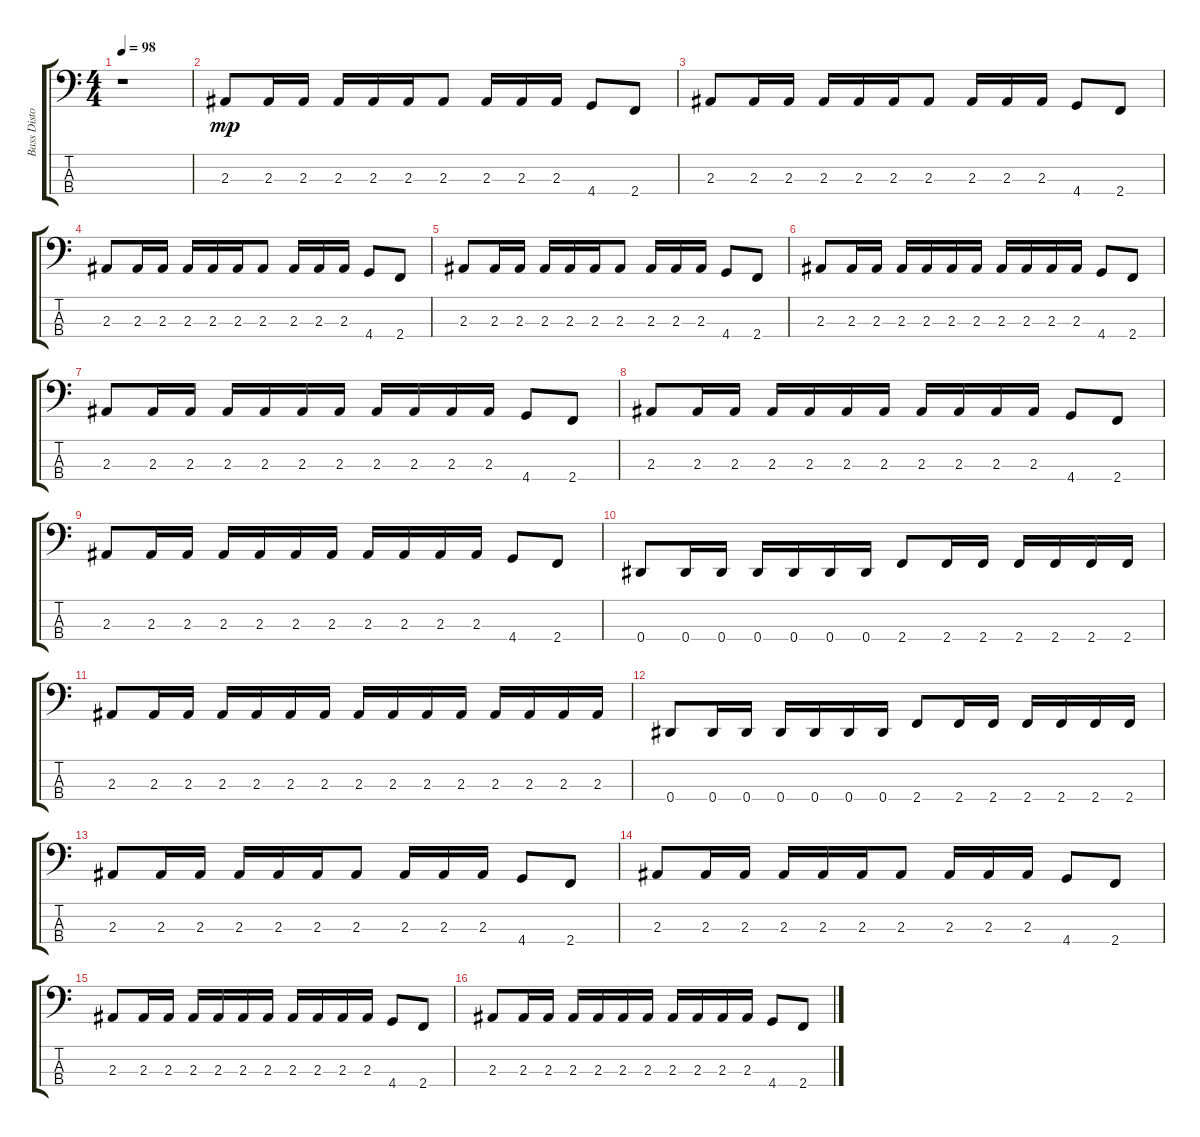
\track ("Bass Distortion" "Bass Disto") {instrument overdrivenguitar}
\staff {score tabs}
\tuning (Gb2 Db2 Ab1 Eb1) {hide}
\ts (4 4)
\tempo 98
\clef f4
\ks c
r.1{dy mp instrument overdrivenguitar} |
2.3.8 2.3.16 2.3.16 2.3.16 2.3.16 2.3.16 2.3.8 2.3.16 2.3.16 2.3.16 4.4.8 2.4.8 |
2.3.8 2.3.16 2.3.16 2.3.16 2.3.16 2.3.16 2.3.8 2.3.16 2.3.16 2.3.16 4.4.8 2.4.8 |
2.3.8 2.3.16 2.3.16 2.3.16 2.3.16 2.3.16 2.3.8 2.3.16 2.3.16 2.3.16 4.4.8 2.4.8 |
2.3.8 2.3.16 2.3.16 2.3.16 2.3.16 2.3.16 2.3.8 2.3.16 2.3.16 2.3.16 4.4.8 2.4.8 |
2.3.8 2.3.16 2.3.16 2.3.16 2.3.16 2.3.16 2.3.16 2.3.16 2.3.16 2.3.16 2.3.16 4.4.8 2.4.8 |
2.3.8 2.3.16 2.3.16 2.3.16 2.3.16 2.3.16 2.3.16 2.3.16 2.3.16 2.3.16 2.3.16 4.4.8 2.4.8 |
2.3.8 2.3.16 2.3.16 2.3.16 2.3.16 2.3.16 2.3.16 2.3.16 2.3.16 2.3.16 2.3.16 4.4.8 2.4.8 |
2.3.8 2.3.16 2.3.16 2.3.16 2.3.16 2.3.16 2.3.16 2.3.16 2.3.16 2.3.16 2.3.16 4.4.8 2.4.8 |
0.4.8 0.4.16 0.4.16 0.4.16 0.4.16 0.4.16 0.4.16 2.4.8 2.4.16 2.4.16 2.4.16 2.4.16 2.4.16 2.4.16 |
2.3.8 2.3.16 2.3.16 2.3.16 2.3.16 2.3.16 2.3.16 2.3.16 2.3.16 2.3.16 2.3.16 2.3.16 2.3.16 2.3.16 2.3.16 |
0.4.8 0.4.16 0.4.16 0.4.16 0.4.16 0.4.16 0.4.16 2.4.8 2.4.16 2.4.16 2.4.16 2.4.16 2.4.16 2.4.16 |
2.3.8 2.3.16 2.3.16 2.3.16 2.3.16 2.3.16 2.3.8 2.3.16 2.3.16 2.3.16 4.4.8 2.4.8 |
2.3.8 2.3.16 2.3.16 2.3.16 2.3.16 2.3.16 2.3.8 2.3.16 2.3.16 2.3.16 4.4.8 2.4.8 |
2.3.8 2.3.16 2.3.16 2.3.16 2.3.16 2.3.16 2.3.16 2.3.16 2.3.16 2.3.16 2.3.16 4.4.8 2.4.8 |
2.3.8 2.3.16 2.3.16 2.3.16 2.3.16 2.3.16 2.3.16 2.3.16 2.3.16 2.3.16 2.3.16 4.4.8 2.4.8
